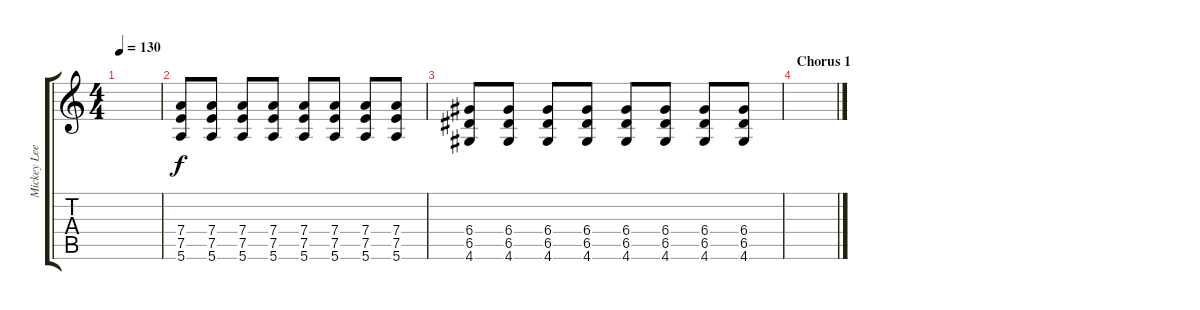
\track ("Mickey Lees - Intro/Verse" "Mickey Lee") {instrument electricguitarmuted}
\staff {score tabs}
\tuning (E4 B3 G3 D3 A2 E2) {hide}
\ts (4 4)
\tempo 130
\clef g2
\ks c
|
(7.4 7.5 5.6).8 (7.4 7.5 5.6).8 (7.4 7.5 5.6).8 (7.4 7.5 5.6).8 (7.4 7.5 5.6).8 (7.4 7.5 5.6).8 (7.4 7.5 5.6).8 (7.4 7.5 5.6).8 |
(6.4 6.5 4.6).8 (6.4 6.5 4.6).8 (6.4 6.5 4.6).8 (6.4 6.5 4.6).8 (6.4 6.5 4.6).8 (6.4 6.5 4.6).8 (6.4 6.5 4.6).8 (6.4 6.5 4.6).8 |
\section ("" "Chorus 1")
